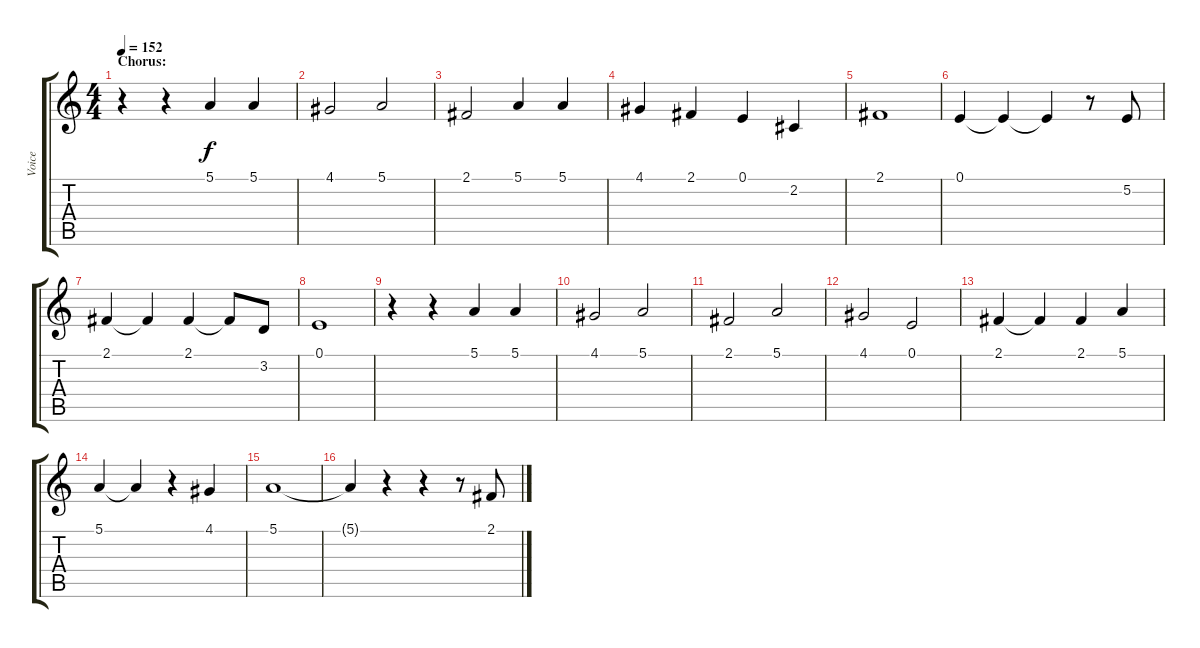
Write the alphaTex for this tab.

\track ("Voice" "Voice") {instrument cello}
\staff {score tabs}
\tuning (E4 B3 G3 D3 A2 E2) {hide}
\ts (4 4)
\section ("" "Chorus:")
\tempo 152
\clef g2
\ks c
r.4{dy f} r.4 5.1.4 5.1.4 |
4.1.2 5.1.2 |
2.1.2 5.1.4 5.1.4 |
4.1.4 2.1.4 0.1.4 2.2.4 |
2.1.1 |
0.1.4 0.1{t}.4 0.1{t}.4 r.8 5.2.8 |
2.1.4 2.1{t}.4 2.1.4 2.1{t}.8 3.2.8 |
0.1.1 |
r.4 r.4 5.1.4 5.1.4 |
4.1.2 5.1.2 |
2.1.2 5.1.2 |
4.1.2 0.1.2 |
2.1.4 2.1{t}.4 2.1.4 5.1.4 |
5.1.4 5.1{t}.4 r.4 4.1.4 |
5.1.1 |
5.1{t}.4 r.4 r.4 r.8 2.1.8
